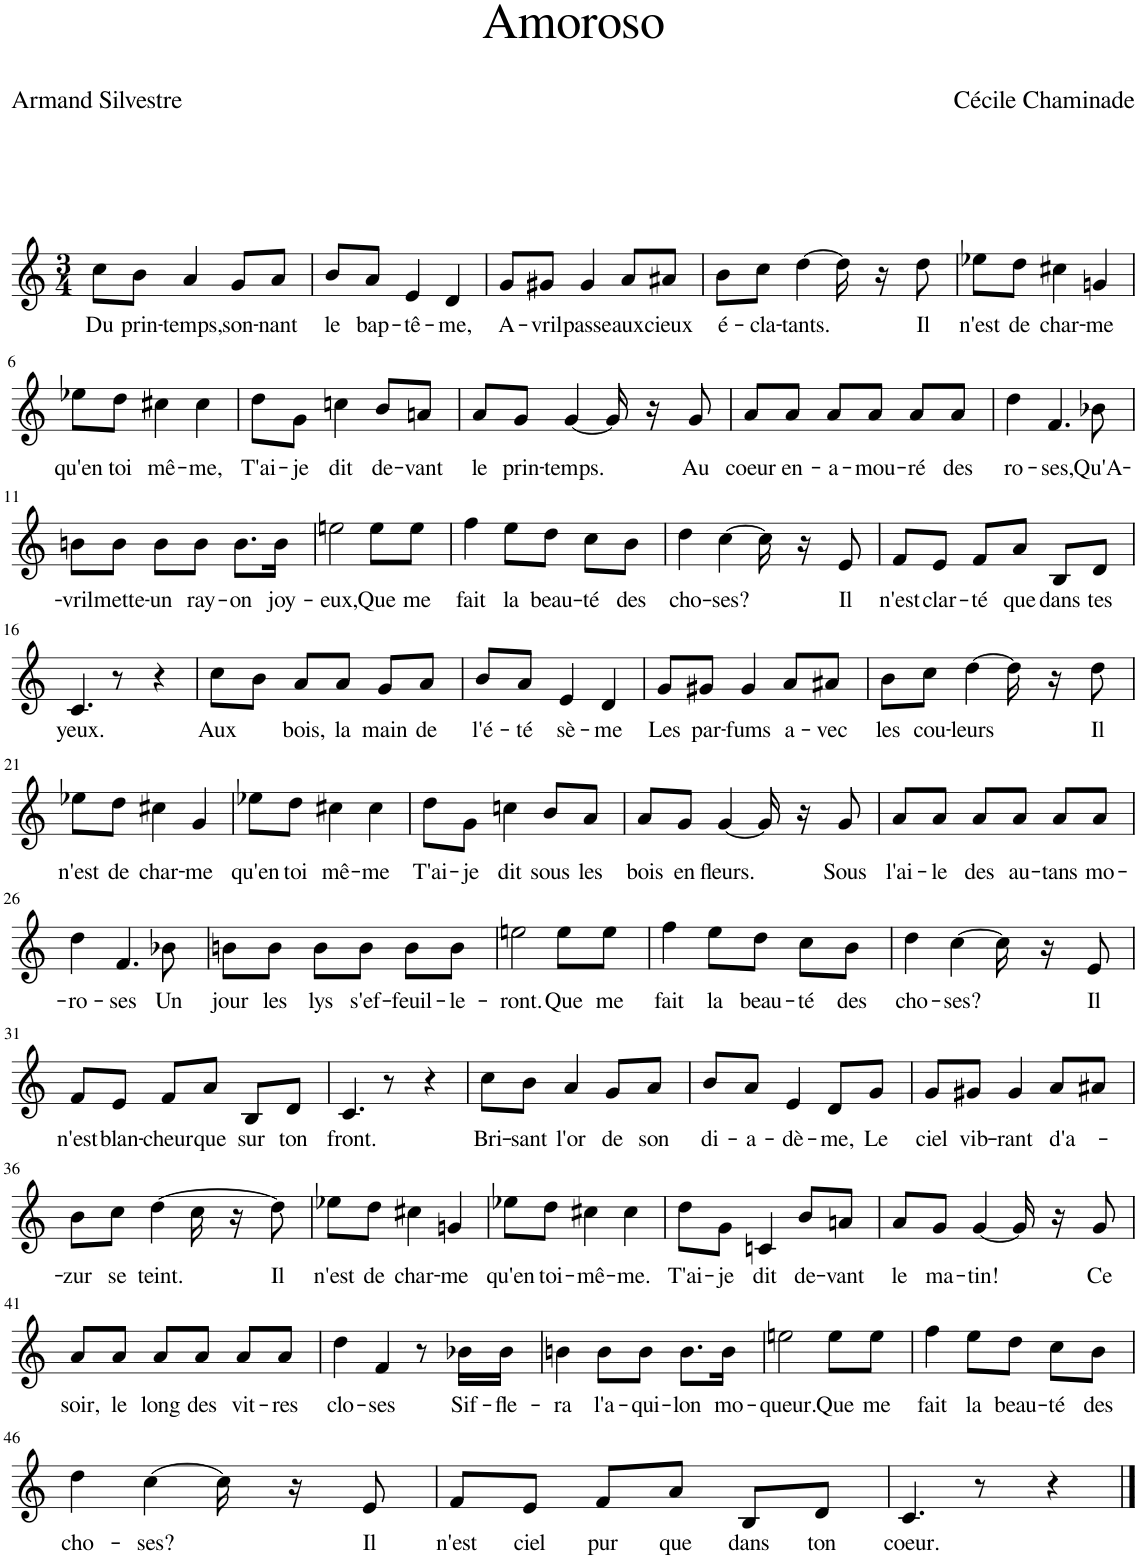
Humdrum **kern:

**kern	**text
*part1	*part1
*staff1	*staff1
*I"Piano	*
*I'Pno	*
*clefG2	*
*k[]	*
*M3/4	*
=1	=1
!	!LO:LY:b
8cc\L	Du
!	!LO:LY:b
8b\J	prin-
!	!LO:LY:b
4a/	-temps,
!	!LO:LY:b
8g/L	son-
!	!LO:LY:b
8a/J	-nant
=2	=2
!	!LO:LY:b
8b/L	le
!	!LO:LY:b
8a/J	bap-
!	!LO:LY:b
4e/	-tê-
!	!LO:LY:b
4d/	-me,
=3	=3
!	!LO:LY:b
8g/L	A-
!	!LO:LY:b
8g#X/J	-vril
!	!LO:LY:b
4g#/	passe
!	!LO:LY:b
8a/L	aux
!	!LO:LY:b
8a#X/J	cieux
=4	=4
!	!LO:LY:b
8b\L	é-
!	!LO:LY:b
8cc\J	-cla-
!	!LO:LY:b
[4dd\	-tants.
16dd\]	.
16r	.
!	!LO:LY:b
8dd\	Il
=5	=5
!	!LO:LY:b
8ee-X\L	n'est
!	!LO:LY:b
8dd\J	de
!	!LO:LY:b
4cc#X\	char-
!	!LO:LY:b
4gn/	-me
!!LO:LB:g=z
=6	=6
!	!LO:LY:b
8ee-X\L	qu'en
!	!LO:LY:b
8dd\J	toi
!	!LO:LY:b
4cc#X\	mê-
!	!LO:LY:b
4cc#\	-me,
=7	=7
!	!LO:LY:b
8dd\L	T'ai-
!	!LO:LY:b
8g\J	-je
!	!LO:LY:b
4ccn\	dit
!	!LO:LY:b
8b/L	de-
!	!LO:LY:b
8an/J	-vant
=8	=8
!	!LO:LY:b
8a/L	le
!	!LO:LY:b
8g/J	prin-
!	!LO:LY:b
[4g/	-temps.
16g/]	.
16r	.
!	!LO:LY:b
8g/	Au
=9	=9
!	!LO:LY:b
8a/L	coeur
!	!LO:LY:b
8a/J	en-
!	!LO:LY:b
8a/L	-a-
!	!LO:LY:b
8a/J	-mou-
!	!LO:LY:b
8a/L	-ré
!	!LO:LY:b
8a/J	des
=10	=10
!	!LO:LY:b
4dd\	ro-
!	!LO:LY:b
4.f/	-ses,
!	!LO:LY:b
8b-X\	Qu'A-
!!LO:LB:g=z
=11	=11
!	!LO:LY:b
8bn\L	-vril
!	!LO:LY:b
8b\J	mette-
!	!LO:LY:b
8b\L	-un
!	!LO:LY:b
8b\J	ray-
!	!LO:LY:b
8.b\L	-on
!	!LO:LY:b
16b\Jk	joy-
=12	=12
!	!LO:LY:b
2een\	-eux,
!	!LO:LY:b
8ee\L	Que
!	!LO:LY:b
8ee\J	me
=13	=13
!	!LO:LY:b
4ff\	fait
!	!LO:LY:b
8ee\L	la
!	!LO:LY:b
8dd\J	beau-
!	!LO:LY:b
8cc\L	-té
!	!LO:LY:b
8b\J	des
=14	=14
!	!LO:LY:b
4dd\	cho-
!	!LO:LY:b
[4cc\	-ses?
16cc\]	.
16r	.
!	!LO:LY:b
8e/	Il
=15	=15
!	!LO:LY:b
8f/L	n'est
!	!LO:LY:b
8e/J	clar-
!	!LO:LY:b
8f/L	-té
!	!LO:LY:b
8a/J	que
!	!LO:LY:b
8B/L	dans
!	!LO:LY:b
8d/J	tes
!!LO:LB:g=z
=16	=16
!	!LO:LY:b
4.c/	yeux.
8r	.
4r	.
=17	=17
!	!LO:LY:b
8cc\L	Aux
8b\J	.
!	!LO:LY:b
8a/L	bois,
!	!LO:LY:b
8a/J	la
!	!LO:LY:b
8g/L	main
!	!LO:LY:b
8a/J	de
=18	=18
!	!LO:LY:b
8b/L	l'é-
!	!LO:LY:b
8a/J	-té
!	!LO:LY:b
4e/	sè-
!	!LO:LY:b
4d/	-me
=19	=19
!	!LO:LY:b
8g/L	Les
!	!LO:LY:b
8g#X/J	par-
!	!LO:LY:b
4g#/	-fums
!	!LO:LY:b
8a/L	a-
!	!LO:LY:b
8a#X/J	-vec
=20	=20
!	!LO:LY:b
8b\L	les
!	!LO:LY:b
8cc\J	cou-
!	!LO:LY:b
[4dd\	-leurs
16dd\]	.
16r	.
!	!LO:LY:b
8dd\	Il
!!LO:LB:g=z
=21	=21
!	!LO:LY:b
8ee-X\L	n'est
!	!LO:LY:b
8dd\J	de
!	!LO:LY:b
4cc#X\	char-
!	!LO:LY:b
4g/	-me
=22	=22
!	!LO:LY:b
8ee-X\L	qu'en
!	!LO:LY:b
8dd\J	toi
!	!LO:LY:b
4cc#X\	mê-
!	!LO:LY:b
4cc#\	-me
=23	=23
!	!LO:LY:b
8dd\L	T'ai-
!	!LO:LY:b
8g\J	-je
!	!LO:LY:b
4ccn\	dit
!	!LO:LY:b
8b/L	sous
!	!LO:LY:b
8a/J	les
=24	=24
!	!LO:LY:b
8a/L	bois
!	!LO:LY:b
8g/J	en
!	!LO:LY:b
[4g/	fleurs.
16g/]	.
16r	.
!	!LO:LY:b
8g/	Sous
=25	=25
!	!LO:LY:b
8a/L	l'ai-
!	!LO:LY:b
8a/J	-le
!	!LO:LY:b
8a/L	des
!	!LO:LY:b
8a/J	au-
!	!LO:LY:b
8a/L	-tans
!	!LO:LY:b
8a/J	mo-
!!LO:LB:g=z
=26	=26
!	!LO:LY:b
4dd\	-ro-
!	!LO:LY:b
4.f/	-ses
!	!LO:LY:b
8b-X\	Un
=27	=27
!	!LO:LY:b
8bn\L	jour
!	!LO:LY:b
8b\J	les
!	!LO:LY:b
8b\L	lys
!	!LO:LY:b
8b\J	s'ef-
!	!LO:LY:b
8b\L	-feuil-
!	!LO:LY:b
8b\J	-le-
=28	=28
!	!LO:LY:b
2een\	-ront.
!	!LO:LY:b
8ee\L	Que
!	!LO:LY:b
8ee\J	me
=29	=29
!	!LO:LY:b
4ff\	fait
!	!LO:LY:b
8ee\L	la
!	!LO:LY:b
8dd\J	beau-
!	!LO:LY:b
8cc\L	-té
!	!LO:LY:b
8b\J	des
=30	=30
!	!LO:LY:b
4dd\	cho-
!	!LO:LY:b
[4cc\	-ses?
16cc\]	.
16r	.
!	!LO:LY:b
8e/	Il
!!LO:LB:g=z
=31	=31
!	!LO:LY:b
8f/L	n'est
!	!LO:LY:b
8e/J	blan-
!	!LO:LY:b
8f/L	-cheur
!	!LO:LY:b
8a/J	que
!	!LO:LY:b
8B/L	sur
!	!LO:LY:b
8d/J	ton
=32	=32
!	!LO:LY:b
4.c/	front.
8r	.
4r	.
=33	=33
!	!LO:LY:b
8cc\L	Bri-
!	!LO:LY:b
8b\J	-sant
!	!LO:LY:b
4a/	l'or
!	!LO:LY:b
8g/L	de
!	!LO:LY:b
8a/J	son
=34	=34
!	!LO:LY:b
8b/L	di-
!	!LO:LY:b
8a/J	-a-
!	!LO:LY:b
4e/	-dè-
!	!LO:LY:b
8d/L	-me,
!	!LO:LY:b
8g/J	Le
=35	=35
!	!LO:LY:b
8g/L	ciel
!	!LO:LY:b
8g#X/J	vib-
!	!LO:LY:b
4g#/	-rant
!	!LO:LY:b
8a/L	d'a-
8a#X/J	.
!!LO:LB:g=z
=36	=36
!	!LO:LY:b
8b\L	zur
!	!LO:LY:b
8cc\J	se
!	!LO:LY:b
[4dd\	teint.
16cc\	.
16r	.
!	!LO:LY:b
8dd\]	Il
=37	=37
!	!LO:LY:b
8ee-X\L	n'est
!	!LO:LY:b
8dd\J	de
!	!LO:LY:b
4cc#X\	char-
!	!LO:LY:b
4gn/	-me
=38	=38
!	!LO:LY:b
8ee-X\L	qu'en
!	!LO:LY:b
8dd\J	toi-
!	!LO:LY:b
4cc#X\	-mê-
!	!LO:LY:b
4cc#\	-me.
=39	=39
!	!LO:LY:b
8dd\L	T'ai-
!	!LO:LY:b
8g\J	-je
!	!LO:LY:b
4cn/	dit
!	!LO:LY:b
8b/L	de-
!	!LO:LY:b
8an/J	-vant
=40	=40
!	!LO:LY:b
8a/L	le
!	!LO:LY:b
8g/J	ma-
!	!LO:LY:b
[4g/	-tin!
16g/]	.
16r	.
!	!LO:LY:b
8g/	Ce
!!LO:LB:g=z
=41	=41
!	!LO:LY:b
8a/L	soir,
!	!LO:LY:b
8a/J	le
!	!LO:LY:b
8a/L	long
!	!LO:LY:b
8a/J	des
!	!LO:LY:b
8a/L	vit-
!	!LO:LY:b
8a/J	-res
=42	=42
!	!LO:LY:b
4dd\	clo-
!	!LO:LY:b
4f/	-ses
8r	.
!	!LO:LY:b
16b-X\LL	Sif-
!	!LO:LY:b
16b-\JJ	-fle-
=43	=43
!	!LO:LY:b
4bn\	-ra
!	!LO:LY:b
8b\L	l'a-
!	!LO:LY:b
8b\J	-qui-
!	!LO:LY:b
8.b\L	-lon
!	!LO:LY:b
16b\Jk	mo-
=44	=44
!	!LO:LY:b
2een\	-queur.
!	!LO:LY:b
8ee\L	Que
!	!LO:LY:b
8ee\J	me
=45	=45
!	!LO:LY:b
4ff\	fait
!	!LO:LY:b
8ee\L	la
!	!LO:LY:b
8dd\J	beau-
!	!LO:LY:b
8cc\L	-té
!	!LO:LY:b
8b\J	des
!!LO:LB:g=z
=46	=46
!	!LO:LY:b
4dd\	cho-
!	!LO:LY:b
[4cc\	-ses?
16cc\]	.
16r	.
!	!LO:LY:b
8e/	Il
=47	=47
!	!LO:LY:b
8f/L	n'est
!	!LO:LY:b
8e/J	ciel
!	!LO:LY:b
8f/L	pur
!	!LO:LY:b
8a/J	que
!	!LO:LY:b
8B/L	dans
!	!LO:LY:b
8d/J	ton
=48	=48
!	!LO:LY:b
4.c/	coeur.
8r	.
4r	.
==	==
*-	*-
